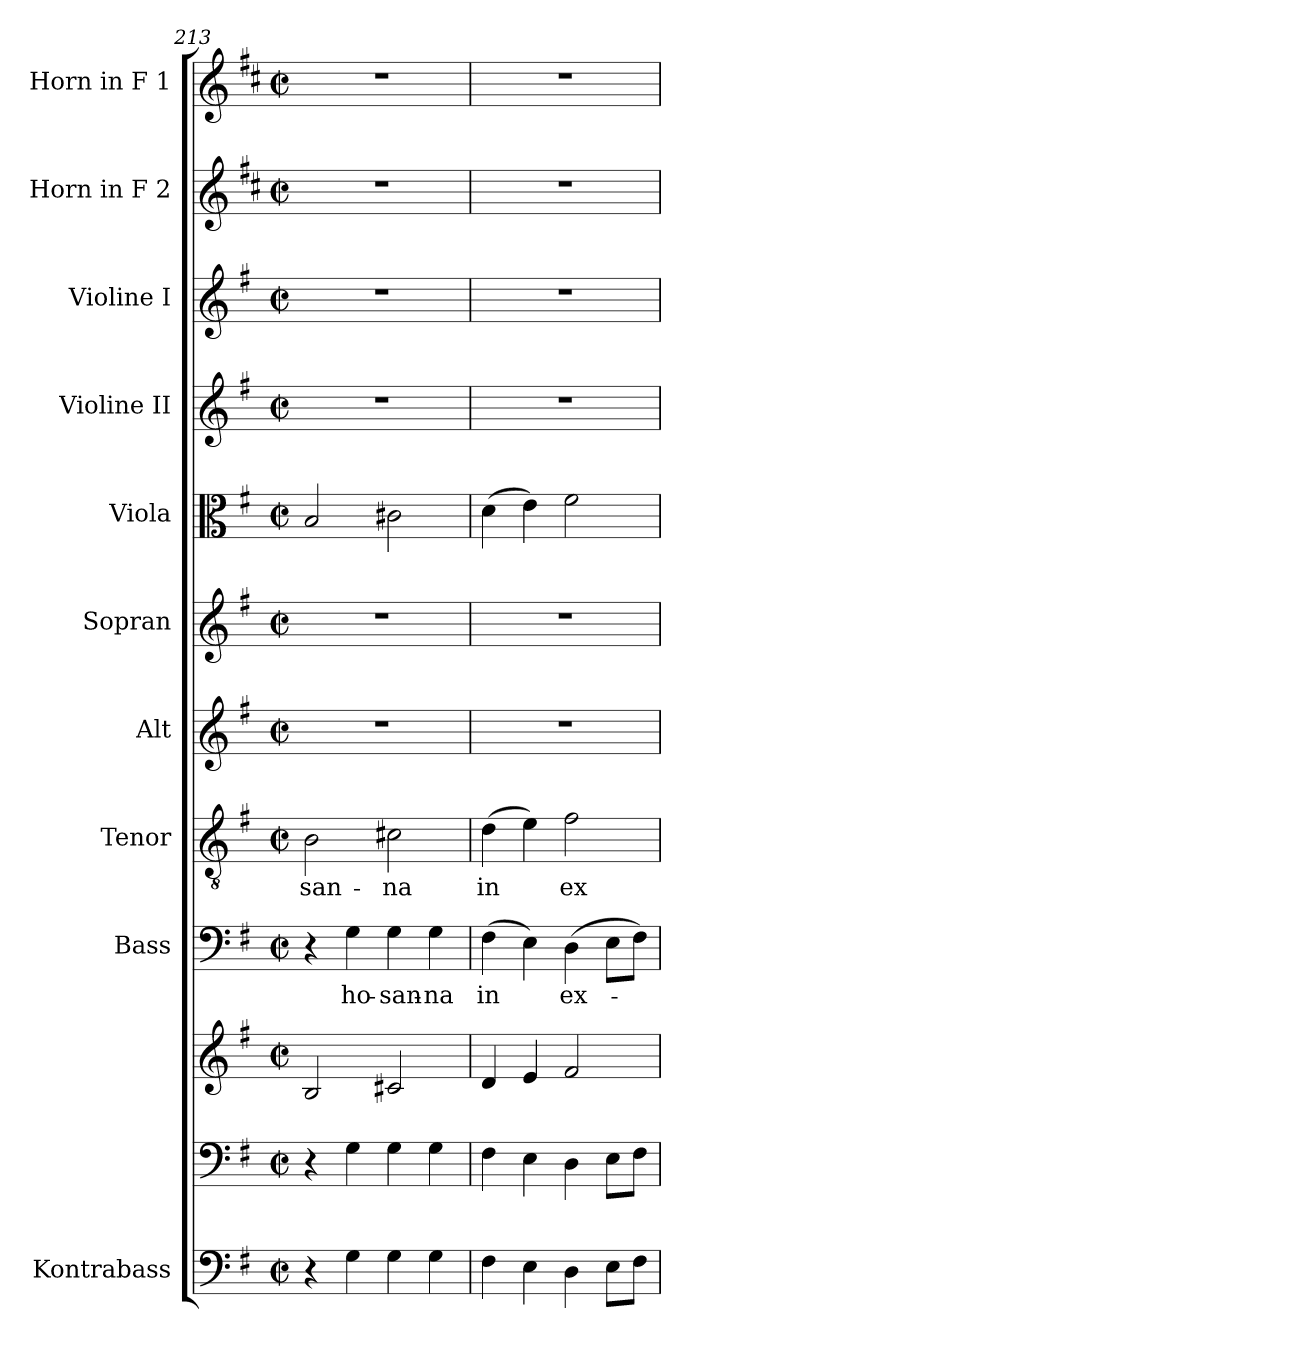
**kern	**kern	**kern	**kern	**text	**kern	**text	**kern	**kern	**kern	**kern	**kern	**kern	**kern
*part11	*part10	*part10	*part9	*part9	*part8	*part8	*part7	*part6	*part5	*part4	*part3	*part2	*part1
*staff12	*staff11	*staff10	*staff9	*staff9	*staff8	*staff8	*staff7	*staff6	*staff5	*staff4	*staff3	*staff2	*staff1
*I"Kontrabass	*	*	*I"Bass	*	*I"Tenor	*	*I"Alt	*I"Sopran	*I"Viola	*I"Violine II	*I"Violine I	*I"Horn in F 2	*I"Horn in F 1
*I'Kb.	*	*	*I'B.	*	*I'T.	*	*I'A.	*I'S.	*I'Vla.	*I'Vl. II	*I'Vl. I	*	*
*clefF4	*clefF4	*clefG2	*clefF4	*	*clefGv2	*	*clefG2	*clefG2	*clefC3	*clefG2	*clefG2	*clefG2	*clefG2
*ITrd7c12	*	*	*	*	*	*	*	*	*	*	*	*ITrd4c7	*ITrd4c7
*k[f#]	*k[f#]	*k[f#]	*k[f#]	*	*k[f#]	*	*k[f#]	*k[f#]	*k[f#]	*k[f#]	*k[f#]	*k[f#]	*k[f#]
*G:	*G:	*G:	*G:	*	*G:	*	*G:	*G:	*G:	*G:	*G:	*G:	*G:
*M2/2	*M2/2	*M2/2	*M2/2	*	*M2/2	*	*M2/2	*M2/2	*M2/2	*M2/2	*M2/2	*M2/2	*M2/2
*met(c|)	*met(c|)	*met(c|)	*met(c|)	*	*met(c|)	*	*met(c|)	*met(c|)	*met(c|)	*met(c|)	*met(c|)	*met(c|)	*met(c|)
=213	=213	=213	=213	=213	=213	=213	=213	=213	=213	=213	=213	=213	=213
!	!	!	!	!	!	!LO:LY:b	!	!	!	!	!	!	!
4r	4r	2B/	4r	.	2B\	-san-	1r	1r	2B/	1r	1r	1r	1r
!	!	!	!	!LO:LY:b	!	!	!	!	!	!	!	!	!
4GG\	4G\	.	4G\	ho-	.	.	.	.	.	.	.	.	.
!	!	!	!	!LO:LY:b	!	!LO:LY:b	!	!	!	!	!	!	!
4GG\	4G\	2c#X/	4G\	-san-	2c#X\	-na	.	.	2c#X\	.	.	.	.
!	!	!	!	!LO:LY:b	!	!	!	!	!	!	!	!	!
4GG\	4G\	.	4G\	-na	.	.	.	.	.	.	.	.	.
=214	=214	=214	=214	=214	=214	=214	=214	=214	=214	=214	=214	=214	=214
!	!	!	!	!LO:LY:b	!	!LO:LY:b	!	!	!	!	!	!	!
4FF#\	4F#\	4d/	(>4F#\	in	(>4d\	in	1r	1r	(>4d\	1r	1r	1r	1r
4EE\	4E\	4e/	4E\)	.	4e\)	.	.	.	4e\)	.	.	.	.
!	!	!	!	!LO:LY:b	!	!LO:LY:b	!	!	!	!	!	!	!
4DD\	4D\	2f#/	(>4D\	ex-	2f#\	ex-	.	.	2f#\	.	.	.	.
8EE\L	8E\L	.	8E\L	.	.	.	.	.	.	.	.	.	.
8FF#\J	8F#\J	.	8F#\J)	.	.	.	.	.	.	.	.	.	.
=	=	=	=	=	=	=	=	=	=	=	=	=	=
*-	*-	*-	*-	*-	*-	*-	*-	*-	*-	*-	*-	*-	*-
